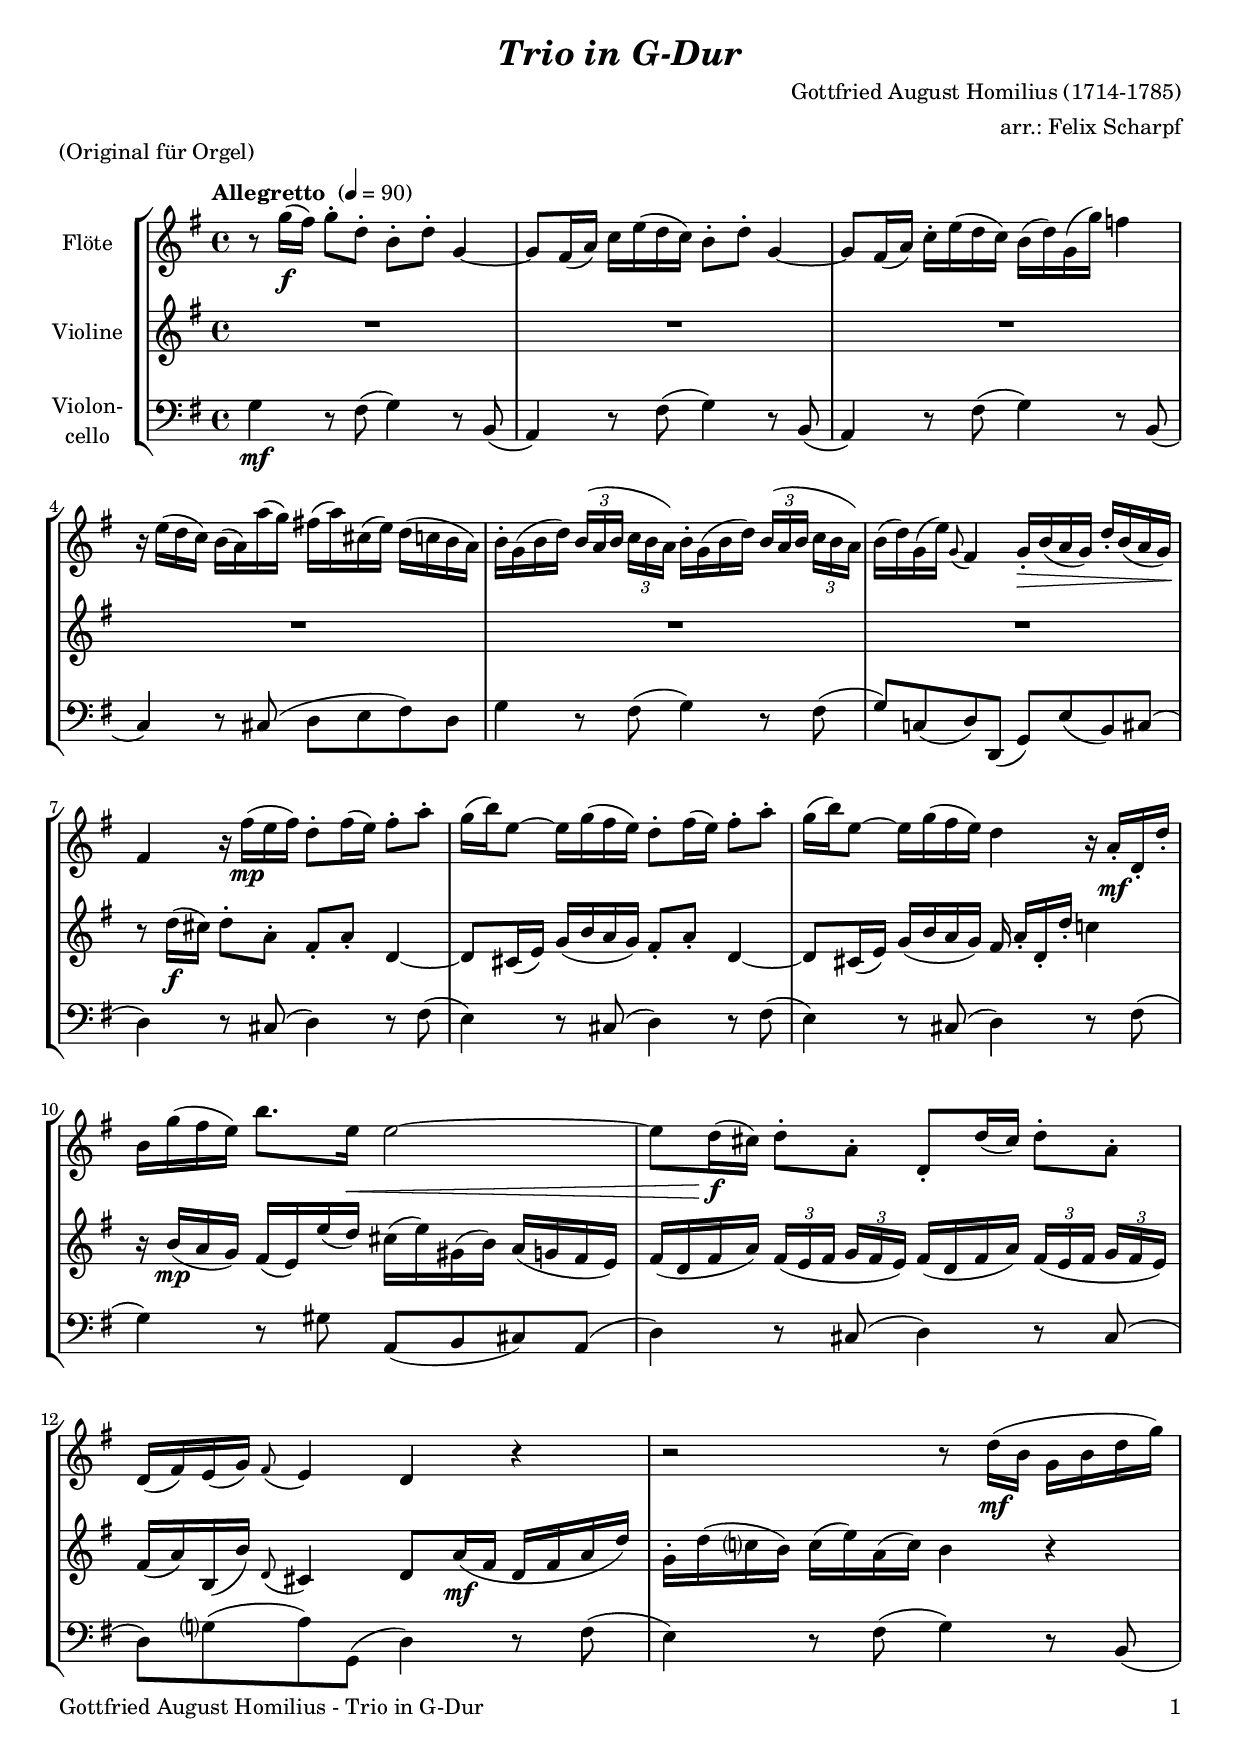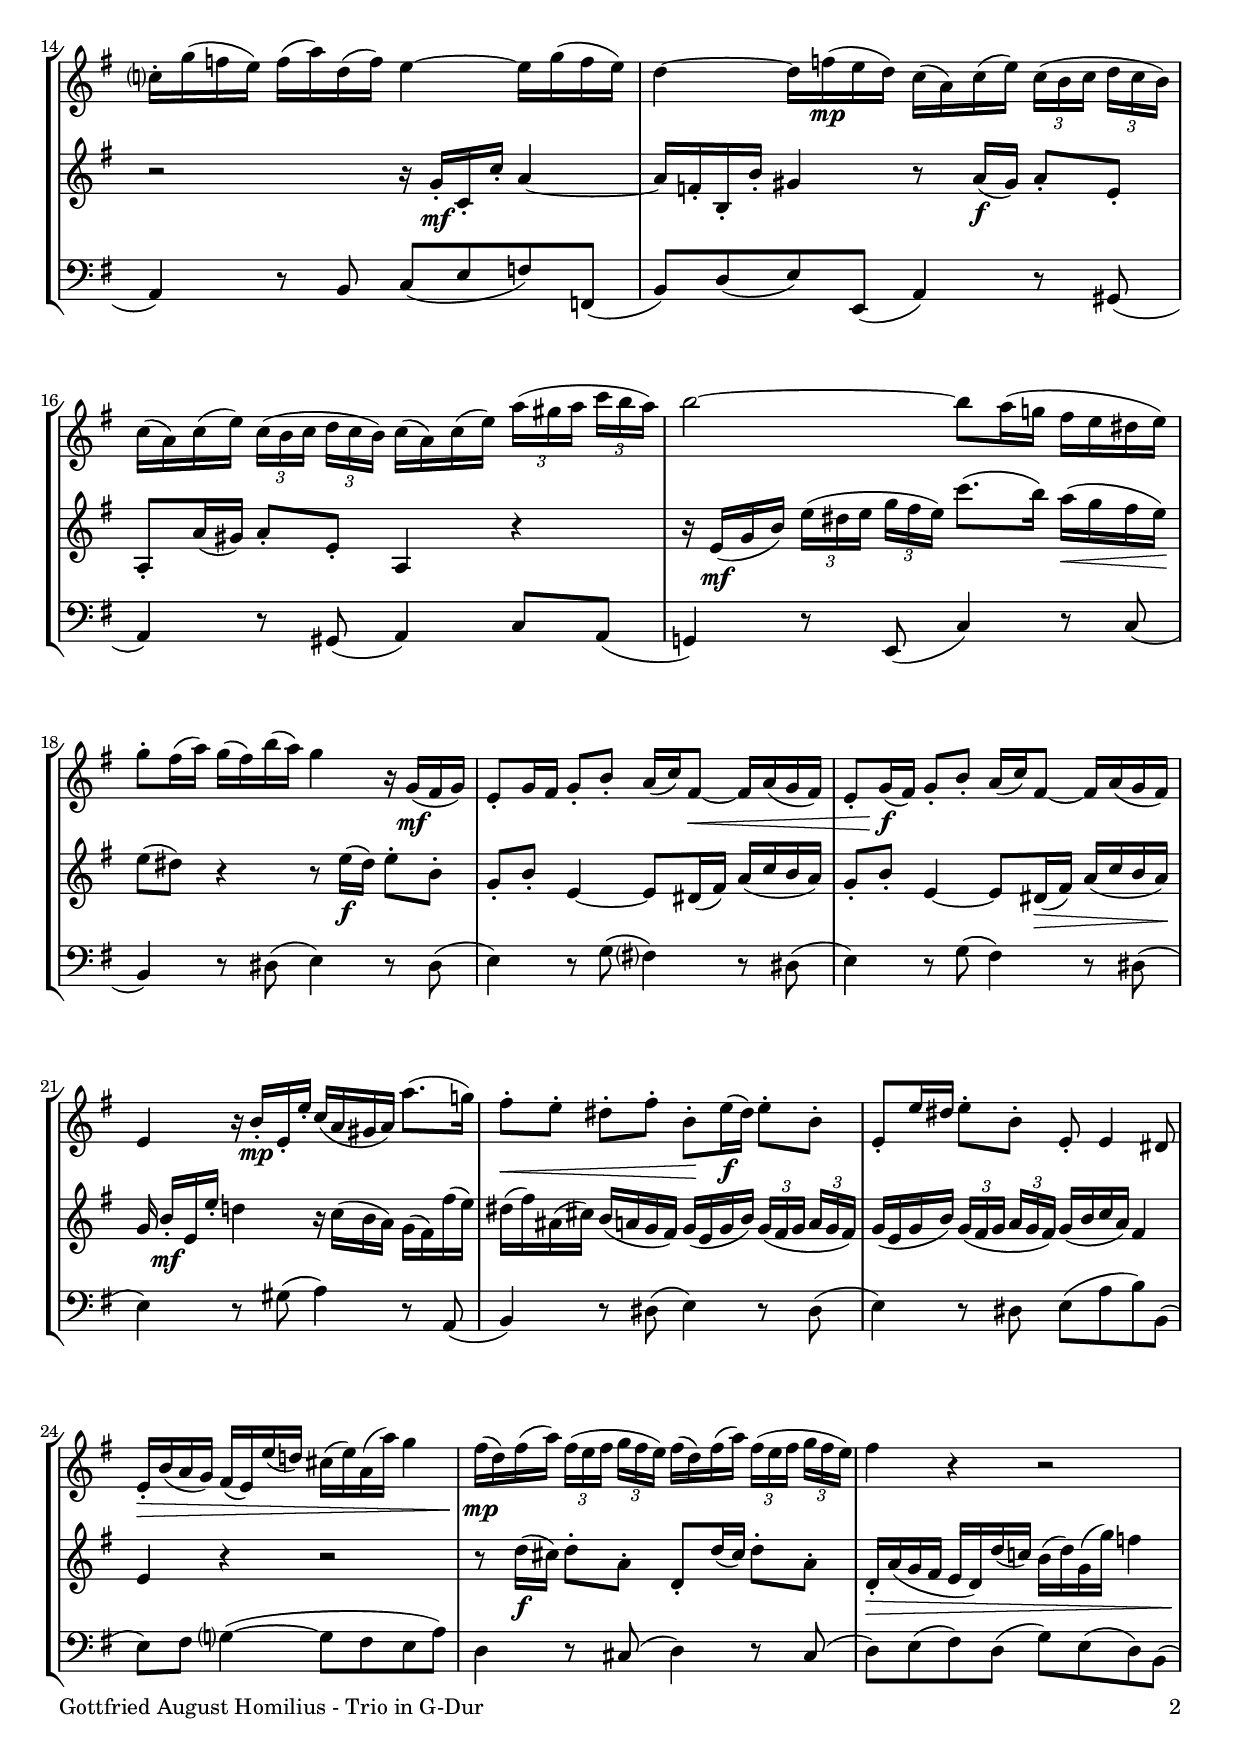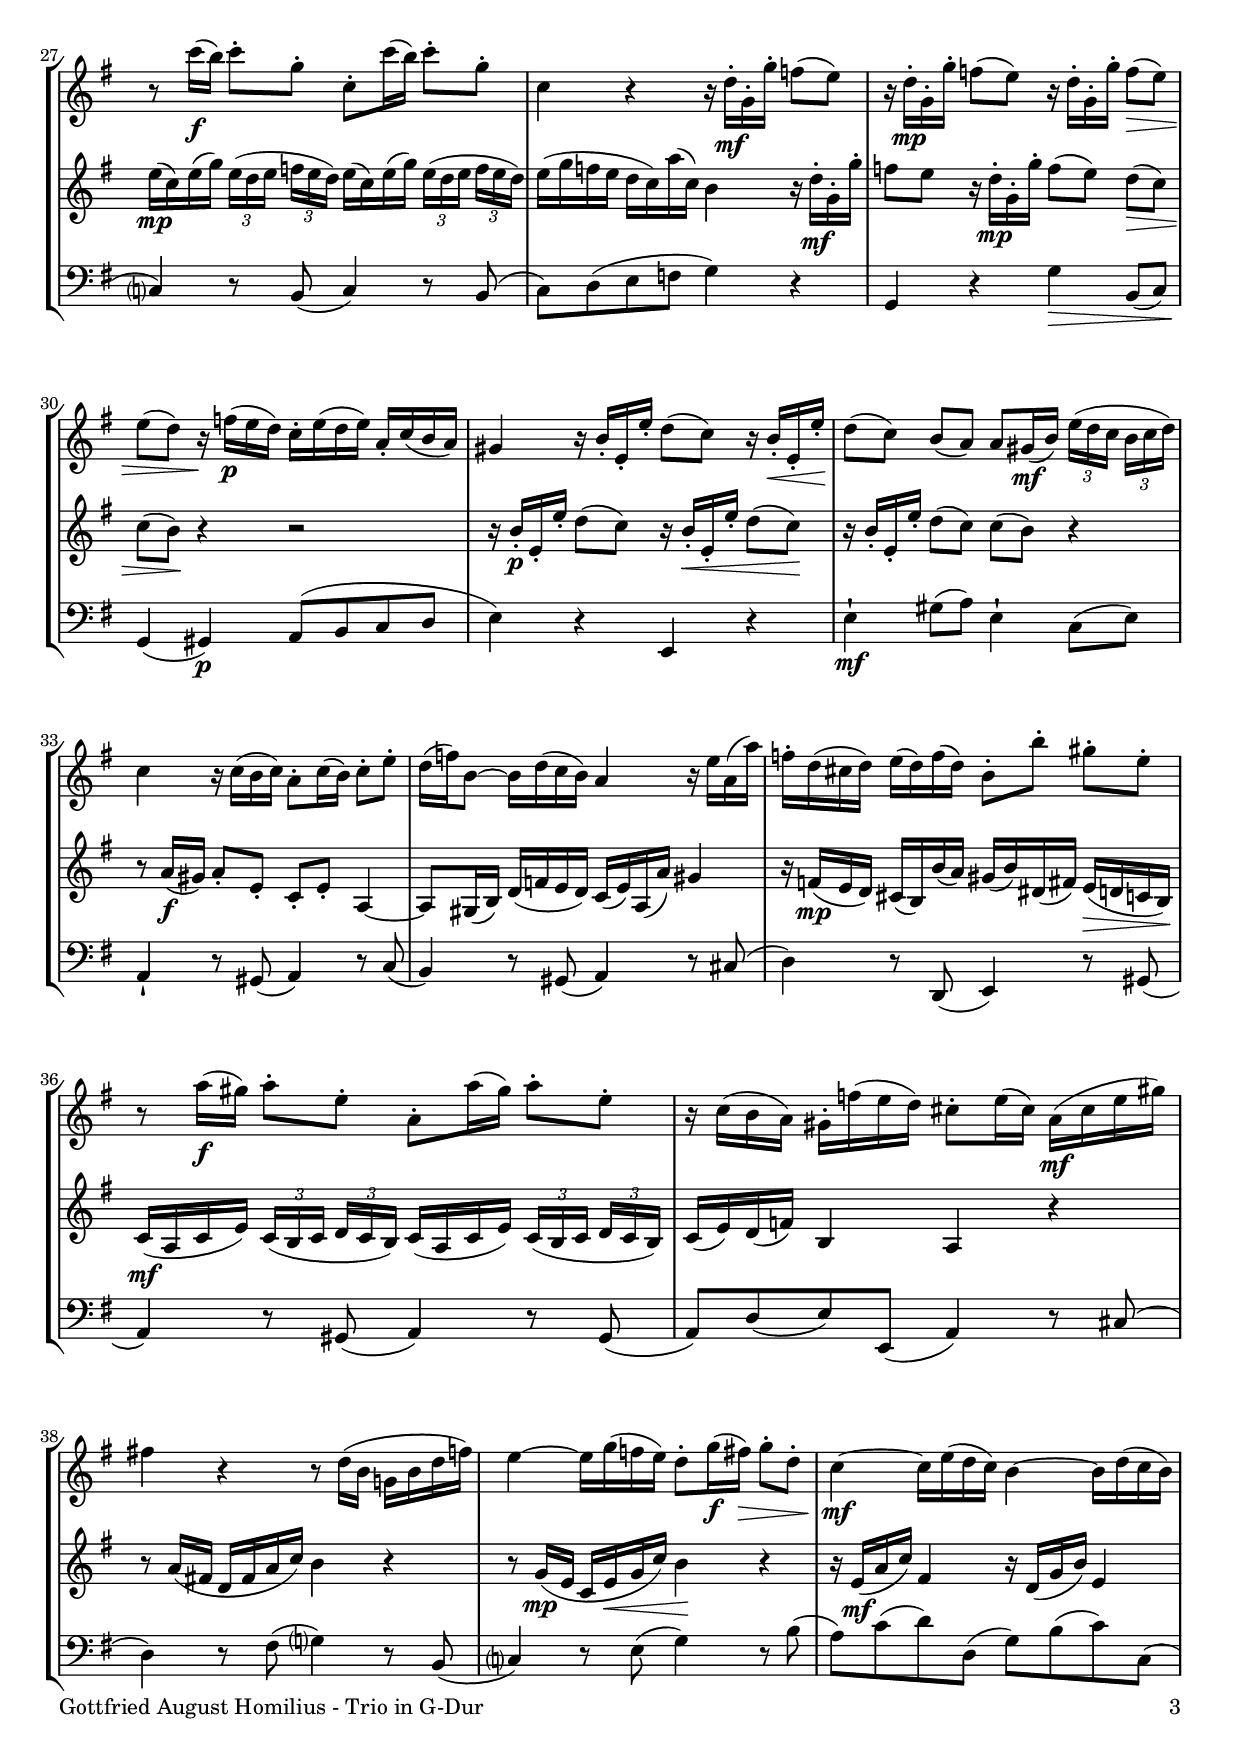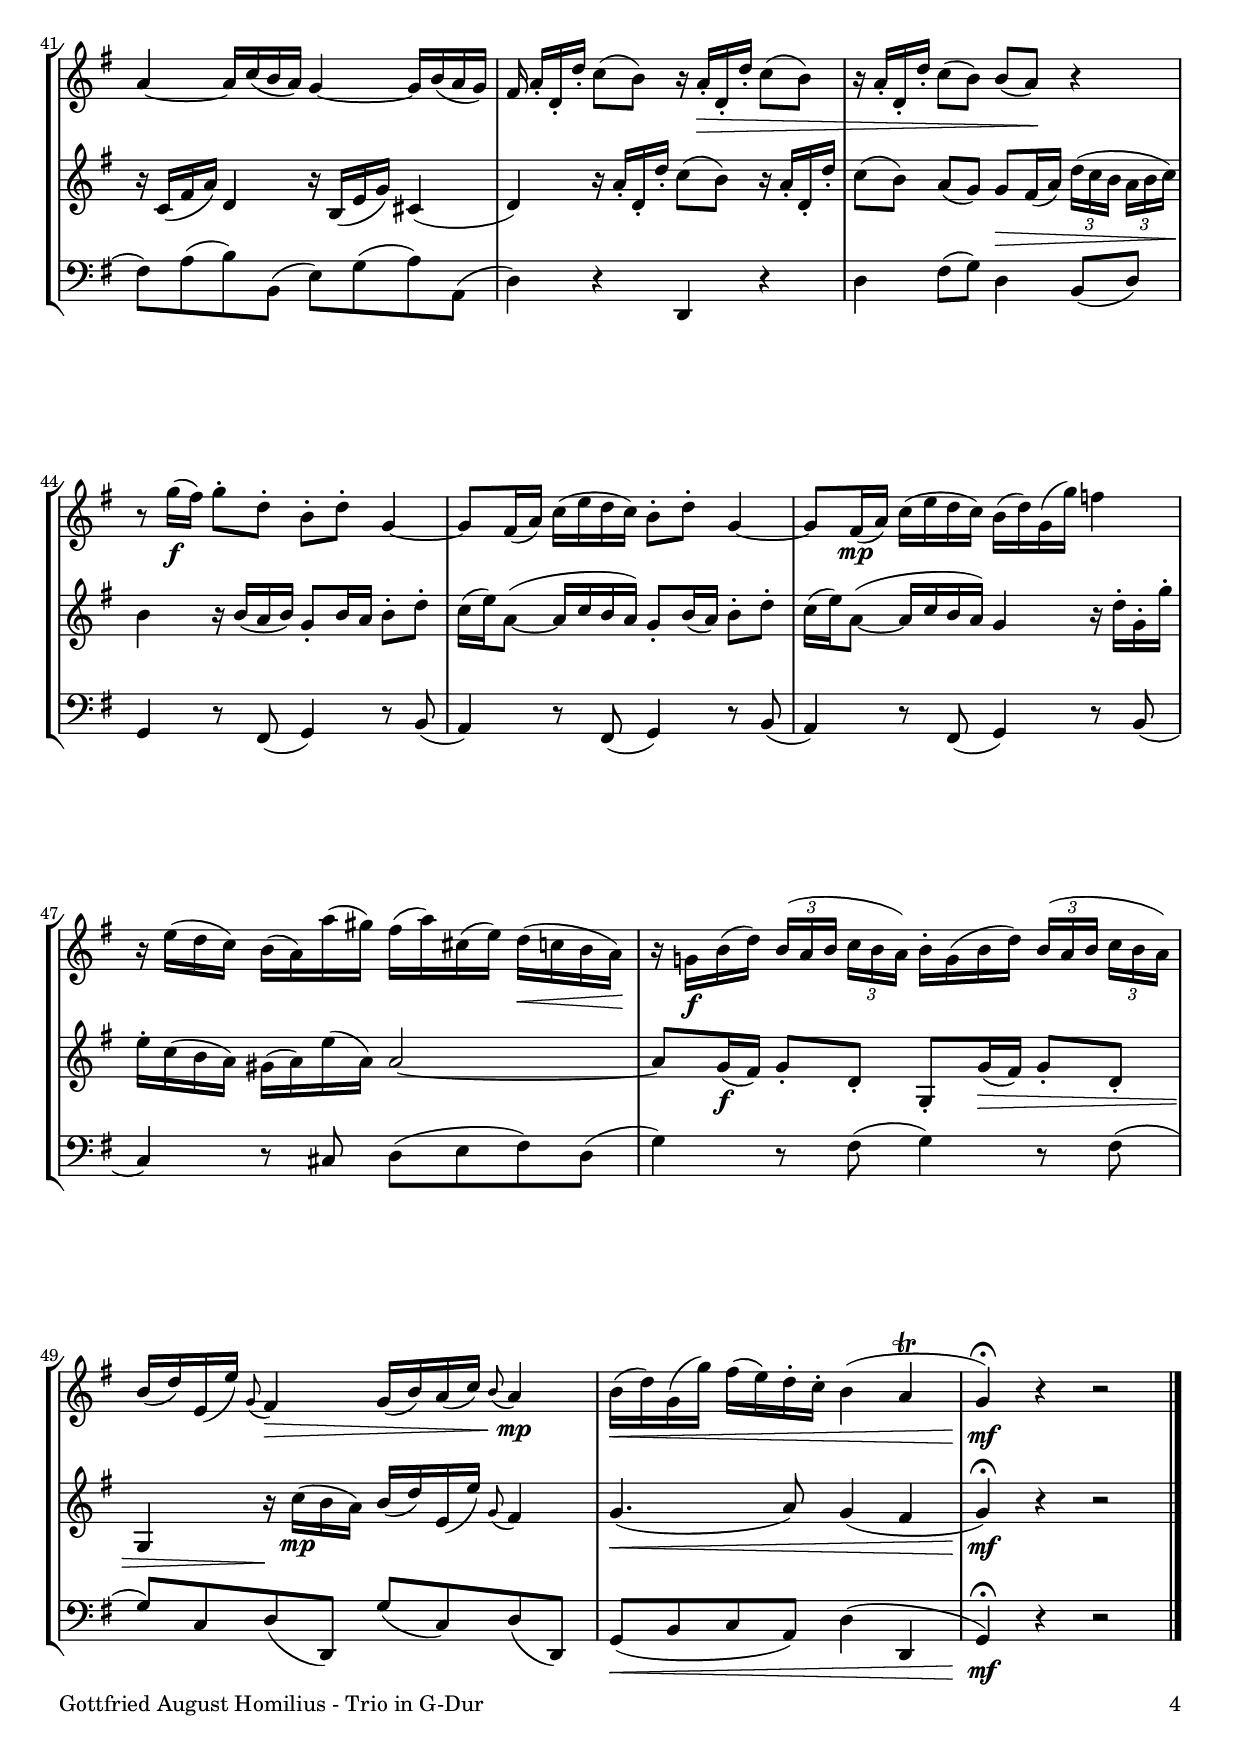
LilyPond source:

\version "2.24.4"
\include "deutsch.ly"

#(set-global-staff-size 19)

\header {
  title     = \markup \bold \italic "Trio in G-Dur"
  composer  = "Gottfried August Homilius (1714-1785)"
  arranger  = "arr.: Felix Scharpf"
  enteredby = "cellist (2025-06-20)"
  piece     = "(Original für Orgel)"
}

voiceconsts = {
  \key g \major
  \time 4/4
  \clef "treble"
%  \numericTimeSignature
  \compressEmptyMeasures
  % Set default beaming for all staves
  \set Timing.beamExceptions = #'()
  \set Timing.baseMoment     = #(ly:make-moment 1 4)
  \set Timing.beatStructure  = #'(1 1 1 1)
  \tempo "Allegretto " 4=90
}

mifl = "flute"
mist = "string ensemble 1"
mivl = "violin"
miba = "cello"
mipz = "pizzicato strings"

dcaf = \mark \markup \box \italic "D.C. al Fine"
fine = \mark \markup \box \italic "Fine"
trio = \mark \markup \box \italic "Trio"

va = \relative c''' {
  \voiceconsts

  r8 g16(\f fis) g8-. d-. h-. d-. g,4~
  g8 fis16( a) c e( d c) h8-. d-. g,4~
  g8 fis16( a) c-. e( d c) h( d) g,( g') f4
  r16 e( d c) h( a) a'( g) fis!( a) cis,( e) d( c h a)

  h-. g( h d) \tuplet 3/2 8 { h( a h c[ h a]) } h-. g( h d) \tuplet 3/2 8 { h( a h c[ h a]) }
  h( d) g,( e') \appoggiatura g,8 fis4 g16-.\> h( a g) d'-. h( a g)
  fis4\! r16 fis'(\mp e fis) d8-. fis16( e) fis8-. a-.

  g16( h) e,8~ e16 g( fis e) d8-. fis16( e) fis8-. a-.
  g16( h) e,8~ e16 g( fis e) d4 r16 a-.\mf d,-. d'-.
  h g'( fis e) h'8. e,16\< e2~
  e8 d16(\!\f cis) d8-. a-. d,-. d'16( cis) d8-. a-.
  d,16( fis) e( g) \appoggiatura fis8 e4 d r

  r2 r8 d'16(\mf h g h d g)
  c,?-. g'( f e) f( a) d,( f) e4~ e16 g( f e)
  d4~ d16 f(\mp e d) c( a) c( e) \tuplet 3/2 8 { c( h c d[ c h]) }

  c( a) c( e) \tuplet 3/2 8 { c( h c d[ c h]) } c( a) c( e) \tuplet 3/2 8 { a( gis a c[ h a]) }
  h2~ h8 a16( g! fis e dis e)
  g8-. fis16( a) g( fis) h( a) g4 r16 g,(\mf fis g)

  e8-. g16 fis g8-. h-. a16( c) fis,8~\< fis16 a( g fis)
  e8-. g16(\f fis) g8-. h-. a16( c) fis,8~ fis16 a( g fis)
  e4 r16 h'-.\mp e,-. e'-. c( a gis a) a'8.( g!16)
  fis8-.\< e-. dis-. fis-. h,-.\! e16(\f dis) e8-. h-.

  e,-. e'16 dis e8-. h-. e,-. e4 dis8
  e16-.\> h'( a g) fis( e) e'( d!) cis( e) a,( a') g4
  fis16(\!\mp d) fis( a) \tuplet 3/2 8 { fis( e fis g[ fis e]) } fis( d) fis( a) \tuplet 3/2 8 { fis( e fis g[ fis e]) }
  fis4 r r2

  r8 c'16(\f h) c8-. g-. c,-. c'16( h) c8-. g-.
  c,4 r r16 d-.\mf g,-. g'-. f8( e)
  r16 d-.\mp g,-. g'-. f8( e) r16 d-. g,-. g'-. f8(\> e)
  e( d) r16\! f(\p e d) c-. e( d e) a,-. c( h a)

  gis4 r16 h-. e,-. e'-. d8( c) r16 h-.\< e,-. e'-.
  d8(\! c) h( a) a gis16(\mf h) \tuplet 3/2 8 { e( d c h[ c d]) }
  c4 r16 c( h c) a8-. c16( h) c8-. e-.
  d16( f) h,8~ h16 d( c h) a4 r16 e' a,( a')

  f-. d( cis d) e( d) f( d) h8-. h'-. gis-. e-.
  r a16(\f gis) a8-. e-. a,-. a'16( gis) a8-. e-.
  r16 c( h a) gis-. f'( e d) cis8-. e16( cis) a(\mf cis e gis)
  fis!4 r r8 d16( h g! h d f)

  e4~ e16 g( f e) d8-. g16(\f fis)\> g8-. d-.
  c4~\!\mf c16 e( d c) h4~ h16 d( c h)
  a4~ a16 c( h a) g4~ g16 h( a g)
  fis a[-. d,-. d']-. c8( h) r16 a-.\> d,-. d'-. c8( h)

  r16 a-. d,-. d'-. c8( h) h( a)\! r4
  r8 g'16(\f fis) g8-. d-. h-. d-. g,4~
  g8 fis16( a) c( e d c) h8-. d-. g,4~
  g8 fis16(\mp a) c( e d c) h( d) g,( g') f4

  r16 e( d c) h( a) a'( gis) fis( a) cis,( e) d(\< c h a)\!
  r g!\f h( d) \tuplet 3/2 8 { h( a h c[ h a]) } h-. g( h d) \tuplet 3/2 8 { h( a h c[ h a]) }
  h( d) e,( e') \appoggiatura g,8 fis4\> g16( h) a( c) \appoggiatura h8 a4\!\mp

  h16(\< d) g,( g') fis( e) d-. c-. h4( a\trill
  g)\!\fermata\mf r r2 \bar "|."
}

vb = \relative c'' {
  \voiceconsts

  R1*6
  r8 d16(\f cis) d8-. a-. fis-. a-. d,4~
  d8 cis16( e) g( h a g) fis8-. a-. d,4~
  d8 cis16( e) g( h a g) fis a[-. d,-. d']-. c!4

  r16 h(\mp a g) fis( e) e'( d) cis( e) gis,( h) a( g fis e)
  fis( d fis a) \tuplet 3/2 8 { fis( e fis g[ fis e]) } fis( d fis a) \tuplet 3/2 8 { fis( e fis g[ fis e]) }
  fis( a) h,( h') \appoggiatura d,8 cis4 d8 a'16(\mf fis d fis a d)

  g,-. d'( c? h) c( e) a,( c) h4 r
  r2 r16 g-.\mf c,-. c'-. a4~
  a16 f-. h,-. h'-. gis4 r8 a16(\f gis) a8-. e-.
  a,-. a'16( gis) a8-. e-. a,4 r

  r16 e'(\mf g h) \tuplet 3/2 8 { e( dis e g[ fis e]) } c'8.( h16) a(\< g fis e)\!
  e8( dis) r4 r8 e16(\f dis) e8-. h-.
  g-. h-. e,4~ e8 dis16( fis) a( c h a)
  g8-. h-. e,4~ e8 dis16(\> fis) a( c h a)\!

  g h[-.\mf e, e']-. d!4 r16 c( h a) g( fis) fis'( e)
  dis( fis) ais,( cis) h( a g fis) g( e g h) \tuplet 3/2 8 { g( fis g a[ g fis]) }
  g( e g h) \tuplet 3/2 8 { g( fis g a[ g fis]) } g( h c a) fis4
  e r r2

  r8 d'16(\f cis) d8-. a-. d,-. d'16( cis) d8-. a-.
  d,16-.\> a'( g fis e d) d'( c!) h( d) g,( g') f4
  e16(\!\mp c) e( g) \tuplet 3/2 8 { e( d e f[ e d]) } e( c) e( g) \tuplet 3/2 8 { e( d e f[ e d]) }

  e( g f e d c) a'( c,) h4 r16 d-.\mf g,-. g'-.
  f8 e r16 d-.\mp g,-. g'-. f8( e) d(\> c)
  c( h)\! r4 r2
  r16 h-.\p e,-. e'-. d8( c) r16 h-.\< e,-. e'-. d8( c)\!
  r16 h-. e,-. e'-. d8( c) c( h) r4

  r8 a16(\f gis) a8-. e-. c-. e-. a,4~
  a8 gis16( h) d( f e d) c( e) a,( a') gis4
  r16 f(\mp e d) cis( h) h'( a) gis( h) dis,( fis) e(\> d c h)\!

  c(\mf a c e) \tuplet 3/2 8 { c( h c d[ c h]) } c( a c e) \tuplet 3/2 8 { c( h c d[ c h]) }
  c( e) d( f) h,4 a r
  r8 a'16( fis! d fis a c) h4 r
  r8 g16(\mp e c e\< g c) h4\! r

  r16 e,(\mf a c) fis,4 r16 d( g h) e,4
  r16 c( fis a) d,4 r16 h( e g) cis,4(
  d) r16 a'-. d,-. d'-. c8( h) r16 a-. d,-. d'-.
  c8( h) a( g) g\> fis16( a) \tuplet 3/2 8 { d( c h a[ h c])\! }

  h4 r16 h( a h) g8-. h16 a h8-. d-.
  c16( e) a,8(~ a16 c h a) g8-. h16( a) h8-. d-.
  c16( e) a,8(~ a16 c h a) g4 r16 d'-. g,-. g'-.
  e-. c( h a) gis( a) e'( a,) a2~

  a8 g16(\f fis) g8-. d-. g,-. g'16(\> fis) g8-. d-.
  g,4 r16\! c'(\mp h a) h( d) e,( e') \appoggiatura g,8 fis4
  g4.(\< a8) g4( fis
  g)\!\fermata\mf r r2 \bar "|."
}

vc = \relative c' {
  \voiceconsts
  \clef "bass"

  g4\mf r8 fis( g4) r8 h,(
  a4) r8 fis'( g4) r8 h,(
  a4) r8 fis'( g4) r8 h,(
  c4) r8 cis( d[ e fis) d]
  g4 r8 fis( g4) r8 fis(
  g)[ c,!( d) d,]( g)[ e'( h) cis](

  d4) r8 cis( d4) r8 fis(
  e4) r8 cis( d4) r8 fis(
  e4) r8 cis( d4) r8 fis(
  g4) r8 gis a,[( h cis) a](
  d4) r8 cis( d4) r8 cis(
  d)[ g?( a) g,]( d'4) r8 fis(

  e4) r8 fis( g4) r8 h,(
  a4) r8 h c[( e f) f,](
  h)[ d( e) e,]( a4) r8 gis(
  a4) r8 gis( a4) c8 a(
  g!4) r8 e( c'4) r8 c(
  h4) r8 dis( e4) r8 dis(

  e4) r8 g( fis?4) r8 dis(
  e4) r8 g( fis4) r8 dis(
  e4) r8 gis( a4) r8 a,(
  h4) r8 dis( e4) r8 dis(
  e4) r8 dis e[( a h) h,](
  e) fis g?4(~ g8[ fis e a])

  d,4 r8 cis( d4) r8 cis(
  d)[ e( fis) d]( g)[ e( d) h](
  c?4) r8 h( c4) r8 h(
  c)[ d( e f] g4) r
  g, r g'\> h,8( c)
  g4(\! gis)\p a8([ h c d]
  e4) r e, r

  e'-!\mf gis8( a) e4-! c8( e)
  a,4-! r8 gis( a4) r8 c(
  h4) r8 gis( a4) r8 cis(
  d4) r8 d,( e4) r8 gis(
  a4) r8 gis( a4) r8 gis(
  a)[ d( e) e,]( a4) r8 cis(

  d4) r8 fis( g?4) r8 h,(
  c?4) r8 e( g4) r8 h(
  a)[ c( d) d,]( g)[ h( c) c,](
  fis)[ a( h) h,]( e)[ g( a) a,](
  d4) r d, r
  d' fis8( g) d4 h8( d)
  g,4 r8 fis( g4) r8 h(

  a4) r8 fis( g4) r8 h(
  a4) r8 fis( g4) r8 h(
  c4) r8 cis d[( e fis) d](
  g4) r8 fis( g4) r8 fis(
  g)[ c, d( d,)] g'[( c,) d( d,)]
  g[(\< h c a)] d4( d,

  g)\!\fermata\mf r r2 \bar "|."
}


music = \new StaffGroup <<
      \new Staff {
	\set Staff.midiInstrument = \mifl
	\set Staff.instrumentName = \markup \center-column { "Flöte" }
	\transpose g g { \va }
      }

      \new Staff {
	\set Staff.midiInstrument = \mivl
	\set Staff.instrumentName = \markup \center-column { "Violine" }
	\transpose g g { \vb }
      }

      \new Staff {
	\set Staff.midiInstrument = \miba
	\set Staff.instrumentName = \markup \center-column { "Violon-" "cello" }
	\transpose g g { \vc }
      }
>>

\book {
   \paper {
    print-page-number = ##t
    print-first-page-number = ##t
    ragged-last-bottom = ##f
    oddHeaderMarkup = \markup \null
    evenHeaderMarkup = \markup \null
    oddFooterMarkup = \markup {
      \fill-line {
        \if \should-print-page-number
        "Gottfried August Homilius - Trio in G-Dur" \fromproperty #'page:page-number-string
      }
    }
    evenFooterMarkup = \oddFooterMarkup
  } \score {
    \music
    \layout {}
  }

  \score {
    \unfoldRepeats \music

    \midi {
      \context {
        \Score
      }
    }
  }
}